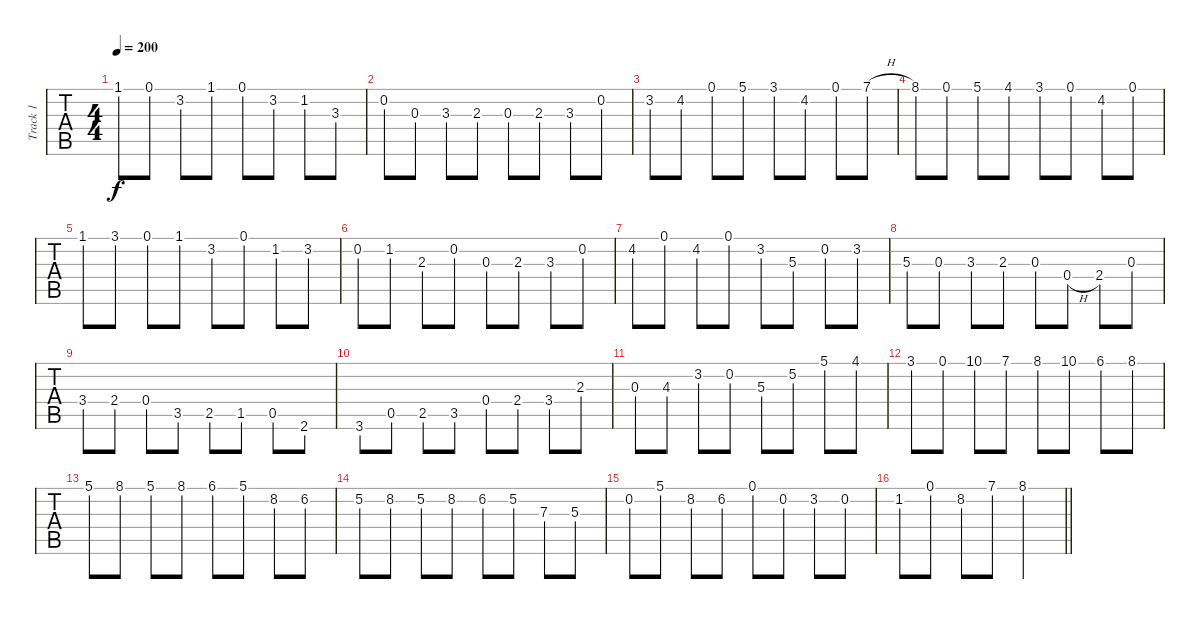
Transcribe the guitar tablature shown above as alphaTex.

\track ("Track 1" "Track 1") {instrument acousticguitarsteel}
\staff {tabs}
\tuning (E4 B3 G3 D3 A2 E2) {hide}
\ts (4 4)
\tempo 200
\clef g2
\ks c
1.1.8{dy f} 0.1.8 3.2.8 1.1.8 0.1.8 3.2.8 1.2.8 3.3.8 |
0.2.8 0.3.8 3.3.8 2.3.8 0.3.8 2.3.8 3.3.8 0.2.8 |
3.2.8 4.2.8 0.1.8 5.1.8 3.1.8 4.2.8 0.1.8 7.1{h}.8 |
8.1.8 0.1.8 5.1.8 4.1.8 3.1.8 0.1.8 4.2.8 0.1.8 |
1.1.8 3.1.8 0.1.8 1.1.8 3.2.8 0.1.8 1.2.8 3.2.8 |
0.2.8 1.2.8 2.3.8 0.2.8 0.3.8 2.3.8 3.3.8 0.2.8 |
4.2.8 0.1.8 4.2.8 0.1.8 3.2.8 5.3.8 0.2.8 3.2.8 |
5.3.8 0.3.8 3.3.8 2.3.8 0.3.8 0.4{h}.8 2.4.8 0.3.8 |
3.4.8 2.4.8 0.4.8 3.5.8 2.5.8 1.5.8 0.5.8 2.6.8 |
3.6.8 0.5.8 2.5.8 3.5.8 0.4.8 2.4.8 3.4.8 2.3.8 |
0.3.8 4.3.8 3.2.8 0.2.8 5.3.8 5.2.8 5.1.8 4.1.8 |
3.1.8 0.1.8 10.1.8 7.1.8 8.1.8 10.1.8 6.1.8 8.1.8 |
5.1.8 8.1.8 5.1.8 8.1.8 6.1.8 5.1.8 8.2.8 6.2.8 |
5.2.8 8.2.8 5.2.8 8.2.8 6.2.8 5.2.8 7.3.8 5.3.8 |
0.2.8 5.1.8 8.2.8 6.2.8 0.1.8 0.2.8 3.2.8 0.2.8 |
\barLineRight lightlight
1.2.8 0.1.8 8.2.8 7.1.8 8.1.2
